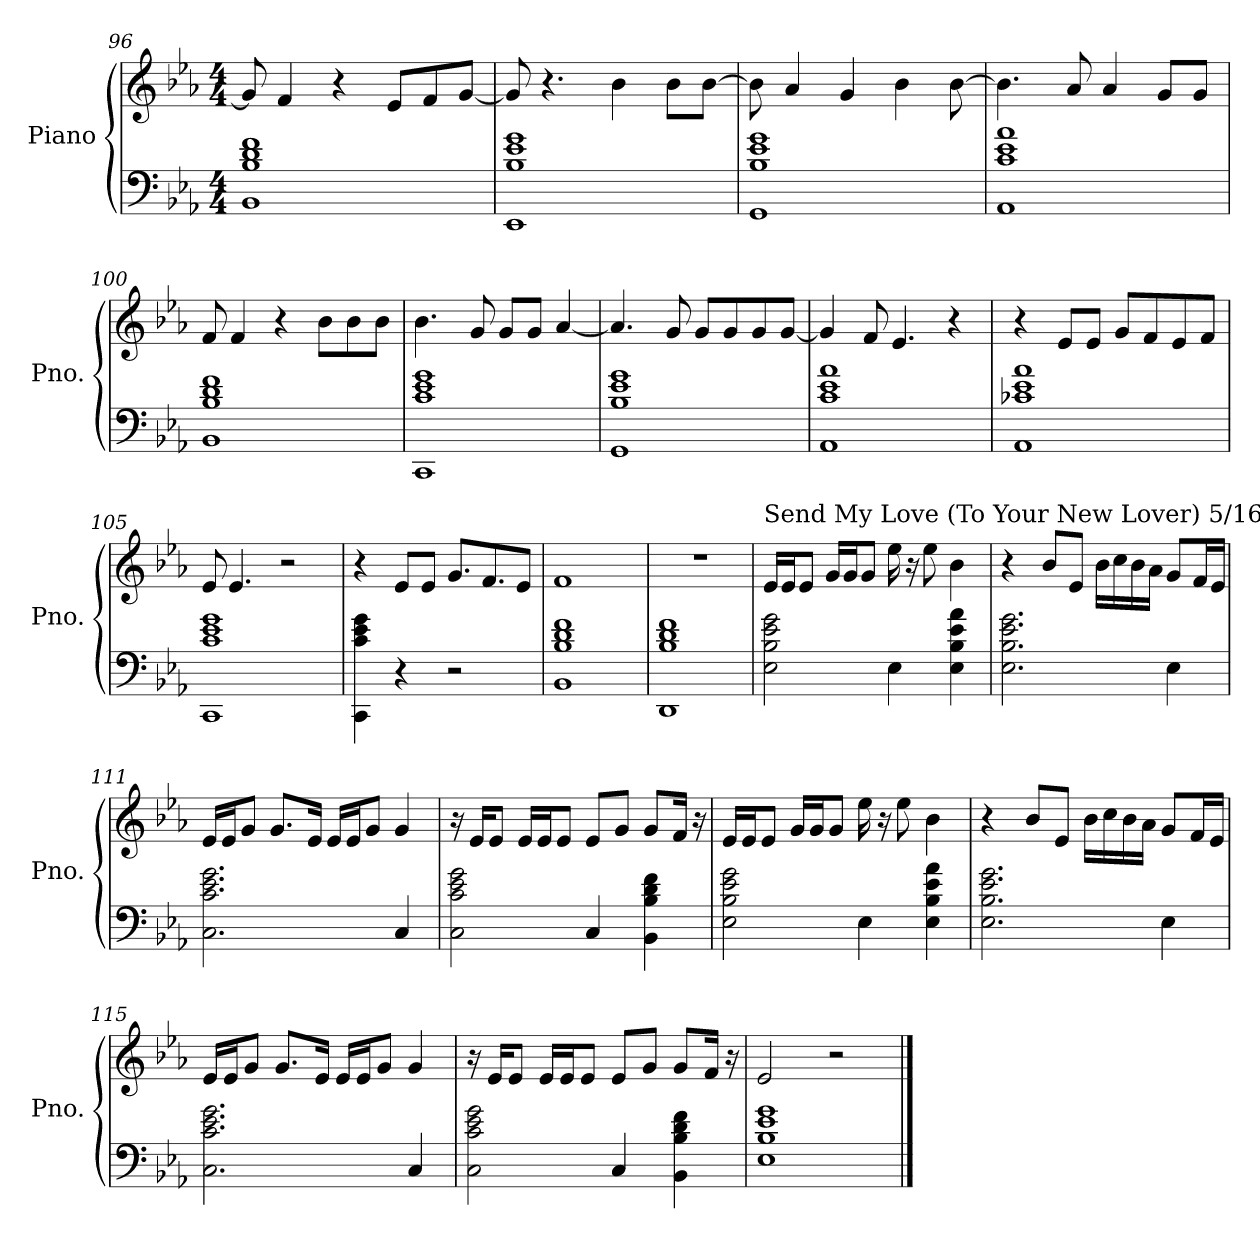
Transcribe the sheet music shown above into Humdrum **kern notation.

**kern	**kern
*part2	*part1
*staff2	*staff1
*I"Piano	*I"Piano
*I'Pno.	*I'Pno.
*clefF4	*clefG2
*k[b-e-a-]	*k[b-e-a-]
*M4/4	*M4/4
=96	=96
1BB- 1B- 1d 1f	8g/]
.	4f/
.	4r
.	8e-/L
.	8f/
.	[8g/J
=97	=97
1EE- 1B- 1e- 1g	8g/]
.	4.r
.	4b-\
.	8b-\L
.	[8b-\J
=98	=98
1GG 1B- 1e- 1g	8b-\]
.	4a-/
.	4g/
.	4b-\
.	[8b-\
=99	=99
1AA- 1c 1e- 1a-	4.b-\]
.	8a-/
.	4a-/
.	8g/L
.	8g/J
=100	=100
1BB- 1B- 1d 1f	8f/
.	4f/
.	4r
.	8b-\L
.	8b-\
.	8b-\J
!!LO:PB:g=z
=101	=101
1CC 1c 1e- 1g	4.b-\
.	8g/
.	8g/L
.	8g/J
.	[4a-/
=102	=102
1GG 1B- 1e- 1g	4.a-/]
.	8g/
.	8g/L
.	8g/
.	8g/
.	[8g/J
=103	=103
1AA- 1c 1e- 1a-	4g/]
.	8f/
.	4.e-/
.	4r
=104	=104
1AA- 1c-X 1e- 1a-	4r
.	8e-/L
.	8e-/J
.	8g/L
.	8f/
.	8e-/
.	8f/J
=105	=105
1CC 1c 1e- 1g	8e-/
.	4.e-/
.	2r
=106	=106
4CC\ 4c\ 4e-\ 4g\	4r
4r	8e-/L
.	8e-/J
2r	8.g/L
.	8.f/
.	8e-/J
=107	=107
1BB- 1B- 1d 1f	1f
!!LO:LB:g=z
=108	=108
1DD 1B- 1d 1f	1r
=109	=109
*	*MM81
!	!LO:TX:a:t=Send My Love (To Your New Lover) 5/16/2016
2E-\ 2B-\ 2e-\ 2g\	16e-/LL
.	16e-/J
.	8e-/J
.	16g/LL
.	16g/J
.	8g/J
4E-\	16ee-\
.	16r
.	8ee-\
4E-\ 4B-\ 4e-\ 4a-\	4b-\
=110	=110
2.E-\ 2.B-\ 2.e-\ 2.g\	4r
.	8b-/L
.	8e-/J
.	16b-\LL
.	16cc\
.	16b-\
.	16a-\JJ
4E-\	8g/L
.	16f/L
.	16e-/JJ
=111	=111
2.C\ 2.c\ 2.e-\ 2.g\	16e-/LL
.	16e-/J
.	8g/J
.	8.g/L
.	16e-/Jk
.	16e-/LL
.	16e-/J
.	8g/J
4C/	4g/
=112	=112
2C\ 2c\ 2e-\ 2g\	16r
.	16e-/KL
.	8e-/J
.	16e-/LL
.	16e-/J
.	8e-/J
4C/	8e-/L
.	8g/J
4BB-\ 4B-\ 4d\ 4f\	8g/L
.	16f/Jk
.	16r
!!LO:LB:g=z
=113	=113
2E-\ 2B-\ 2e-\ 2g\	16e-/LL
.	16e-/J
.	8e-/J
.	16g/LL
.	16g/J
.	8g/J
4E-\	16ee-\
.	16r
.	8ee-\
4E-\ 4B-\ 4e-\ 4a-\	4b-\
=114	=114
2.E-\ 2.B-\ 2.e-\ 2.g\	4r
.	8b-/L
.	8e-/J
.	16b-\LL
.	16cc\
.	16b-\
.	16a-\JJ
4E-\	8g/L
.	16f/L
.	16e-/JJ
=115	=115
2.C\ 2.c\ 2.e-\ 2.g\	16e-/LL
.	16e-/J
.	8g/J
.	8.g/L
.	16e-/Jk
.	16e-/LL
.	16e-/J
.	8g/J
4C/	4g/
=116	=116
2C\ 2c\ 2e-\ 2g\	16r
.	16e-/KL
.	8e-/J
.	16e-/LL
.	16e-/J
.	8e-/J
4C/	8e-/L
.	8g/J
4BB-\ 4B-\ 4d\ 4f\	8g/L
.	16f/Jk
.	16r
!!LO:LB:g=z
=117	=117
1E- 1B- 1e- 1g	2e-/
.	2r
==	==
*-	*-
